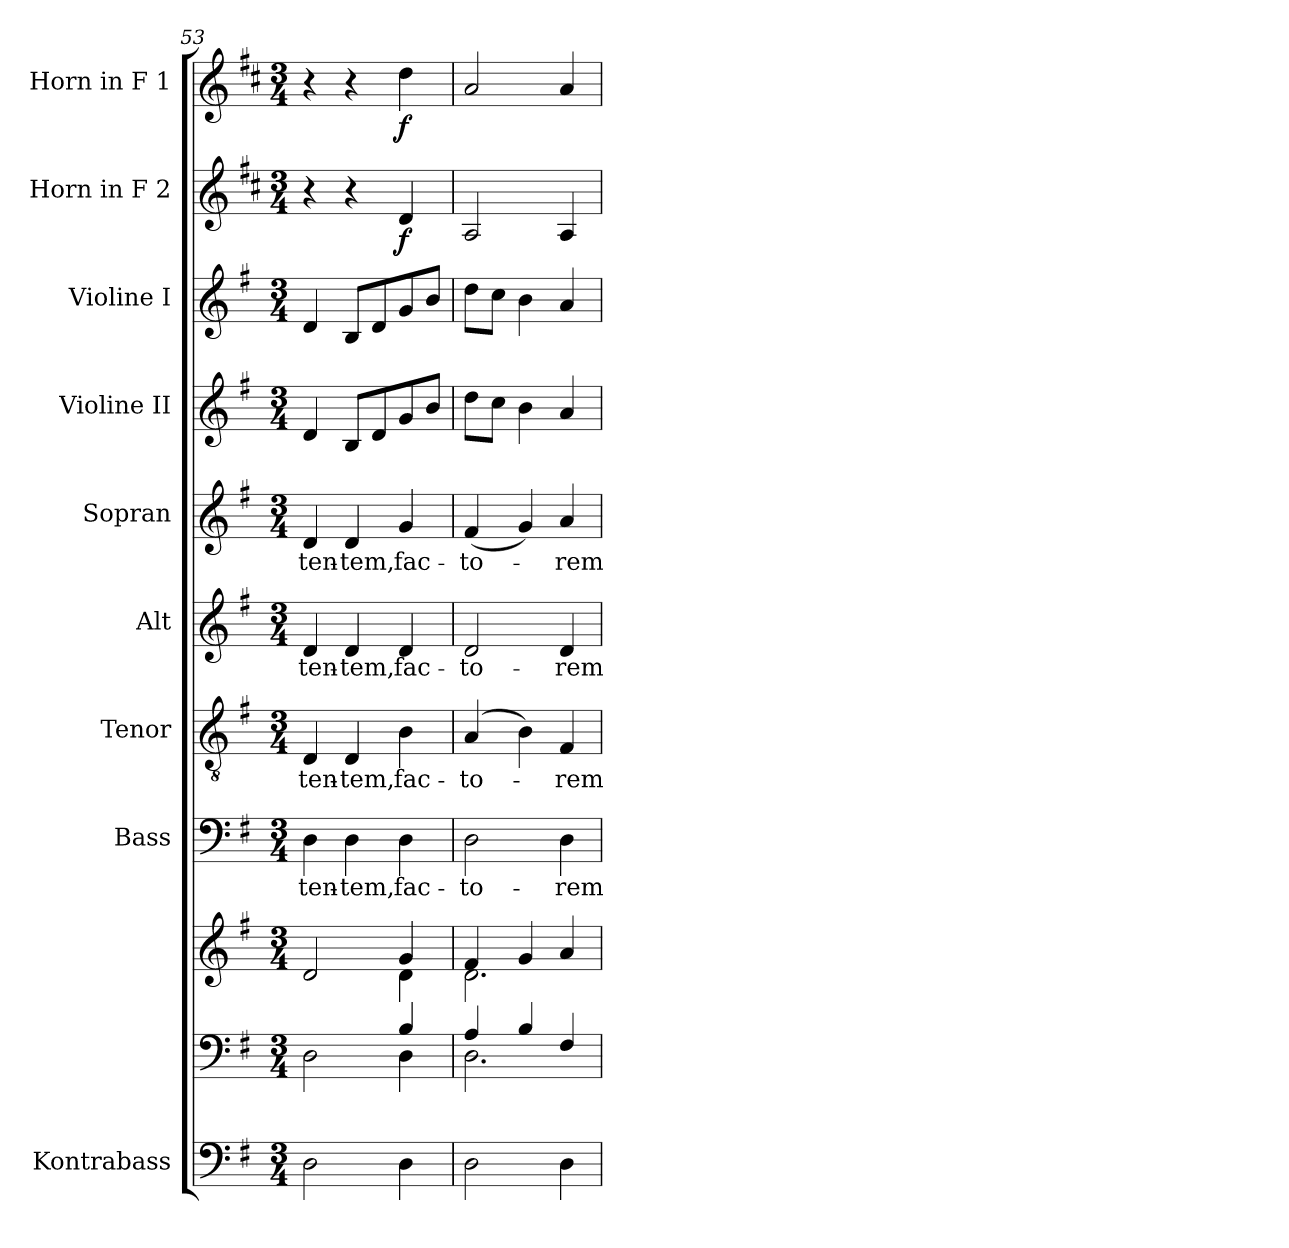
**kern	**kern	**kern	**kern	**text	**kern	**text	**kern	**text	**kern	**text	**kern	**kern	**kern	**dynam	**kern	**dynam
*part10	*part9	*part9	*part8	*part8	*part7	*part7	*part6	*part6	*part5	*part5	*part4	*part3	*part2	*part2	*part1	*part1
*staff11	*staff10	*staff9	*staff8	*staff8	*staff7	*staff7	*staff6	*staff6	*staff5	*staff5	*staff4	*staff3	*staff2	*staff2	*staff1	*staff1
*I"Kontrabass	*	*	*I"Bass	*	*I"Tenor	*	*I"Alt	*	*I"Sopran	*	*I"Violine II	*I"Violine I	*I"Horn in F 2	*	*I"Horn in F 1	*
*I'Kb.	*	*	*I'B.	*	*I'T.	*	*I'A.	*	*I'S.	*	*I'Vl. II	*I'Vl. I	*I'Hrn. 2	*	*I'Hrn. 1	*
*clefF4	*clefF4	*clefG2	*clefF4	*	*clefGv2	*	*clefG2	*	*clefG2	*	*clefG2	*clefG2	*clefG2	*	*clefG2	*
*ITrd7c12	*	*	*	*	*	*	*	*	*	*	*	*	*ITrd4c7	*	*ITrd4c7	*
*k[f#]	*k[f#]	*k[f#]	*k[f#]	*	*k[f#]	*	*k[f#]	*	*k[f#]	*	*k[f#]	*k[f#]	*k[f#]	*	*k[f#]	*
*G:	*G:	*G:	*G:	*	*G:	*	*G:	*	*G:	*	*G:	*G:	*G:	*	*G:	*
*M3/4	*M3/4	*M3/4	*M3/4	*	*M3/4	*	*M3/4	*	*M3/4	*	*M3/4	*M3/4	*M3/4	*	*M3/4	*
=53	=53	=53	=53	=53	=53	=53	=53	=53	=53	=53	=53	=53	=53	=53	=53	=53
*	*^	*^	*	*	*	*	*	*	*	*	*	*	*	*	*	*
!	!	!	!	!	!	!LO:LY:b	!	!LO:LY:b	!	!LO:LY:b	!	!LO:LY:b	!	!	!	!	!	!
2DD\	2ryy	2D\	2d/	2ryy	4D\	-ten-	4D/	-ten-	4d/	-ten-	4d/	-ten-	4d/	4d/	4r	.	4r	.
!	!	!	!	!	!	!LO:LY:b	!	!LO:LY:b	!	!LO:LY:b	!	!LO:LY:b	!	!	!	!	!	!
.	.	.	.	.	4D\	-tem,	4D/	-tem,	4d/	-tem,	4d/	-tem,	8B/L	8B/L	4r	.	4r	.
.	.	.	.	.	.	.	.	.	.	.	.	.	8d/	8d/	.	.	.	.
!	!	!	!	!	!	!LO:LY:b	!	!LO:LY:b	!	!LO:LY:b	!	!LO:LY:b	!	!	!	!LO:DY:b	!	!LO:DY:b
4DD\	4B/	4D\	4g/	4d\	4D\	fac-	4B\	fac-	4d/	fac-	4g/	fac-	8g/	8g/	4G/	f	4g\	f
.	.	.	.	.	.	.	.	.	.	.	.	.	8b/J	8b/J	.	.	.	.
=54	=54	=54	=54	=54	=54	=54	=54	=54	=54	=54	=54	=54	=54	=54	=54	=54	=54	=54
!	!	!	!	!	!	!LO:LY:b	!	!LO:LY:b	!	!LO:LY:b	!	!LO:LY:b	!	!	!	!	!	!
2DD\	4A/	2.D\	4f#/	2.d\	2D\	-to-	(4A/	-to-	2d/	-to-	(<4f#/	-to-	8dd\L	8dd\L	2D/	.	2d/	.
.	.	.	.	.	.	.	.	.	.	.	.	.	8cc\J	8cc\J	.	.	.	.
.	4B/	.	4g/	.	.	.	4B\)	.	.	.	4g/)	.	4b\	4b\	.	.	.	.
!	!	!	!	!	!	!LO:LY:b	!	!LO:LY:b	!	!LO:LY:b	!	!LO:LY:b	!	!	!	!	!	!
4DD\	4F#/	.	4a/	.	4D\	-rem	4F#/	-rem	4d/	-rem	4a/	-rem	4a/	4a/	4D/	.	4d/	.
*	*v	*v	*	*	*	*	*	*	*	*	*	*	*	*	*	*	*	*
*	*	*v	*v	*	*	*	*	*	*	*	*	*	*	*	*	*	*
=	=	=	=	=	=	=	=	=	=	=	=	=	=	=	=	=
*-	*-	*-	*-	*-	*-	*-	*-	*-	*-	*-	*-	*-	*-	*-	*-	*-
